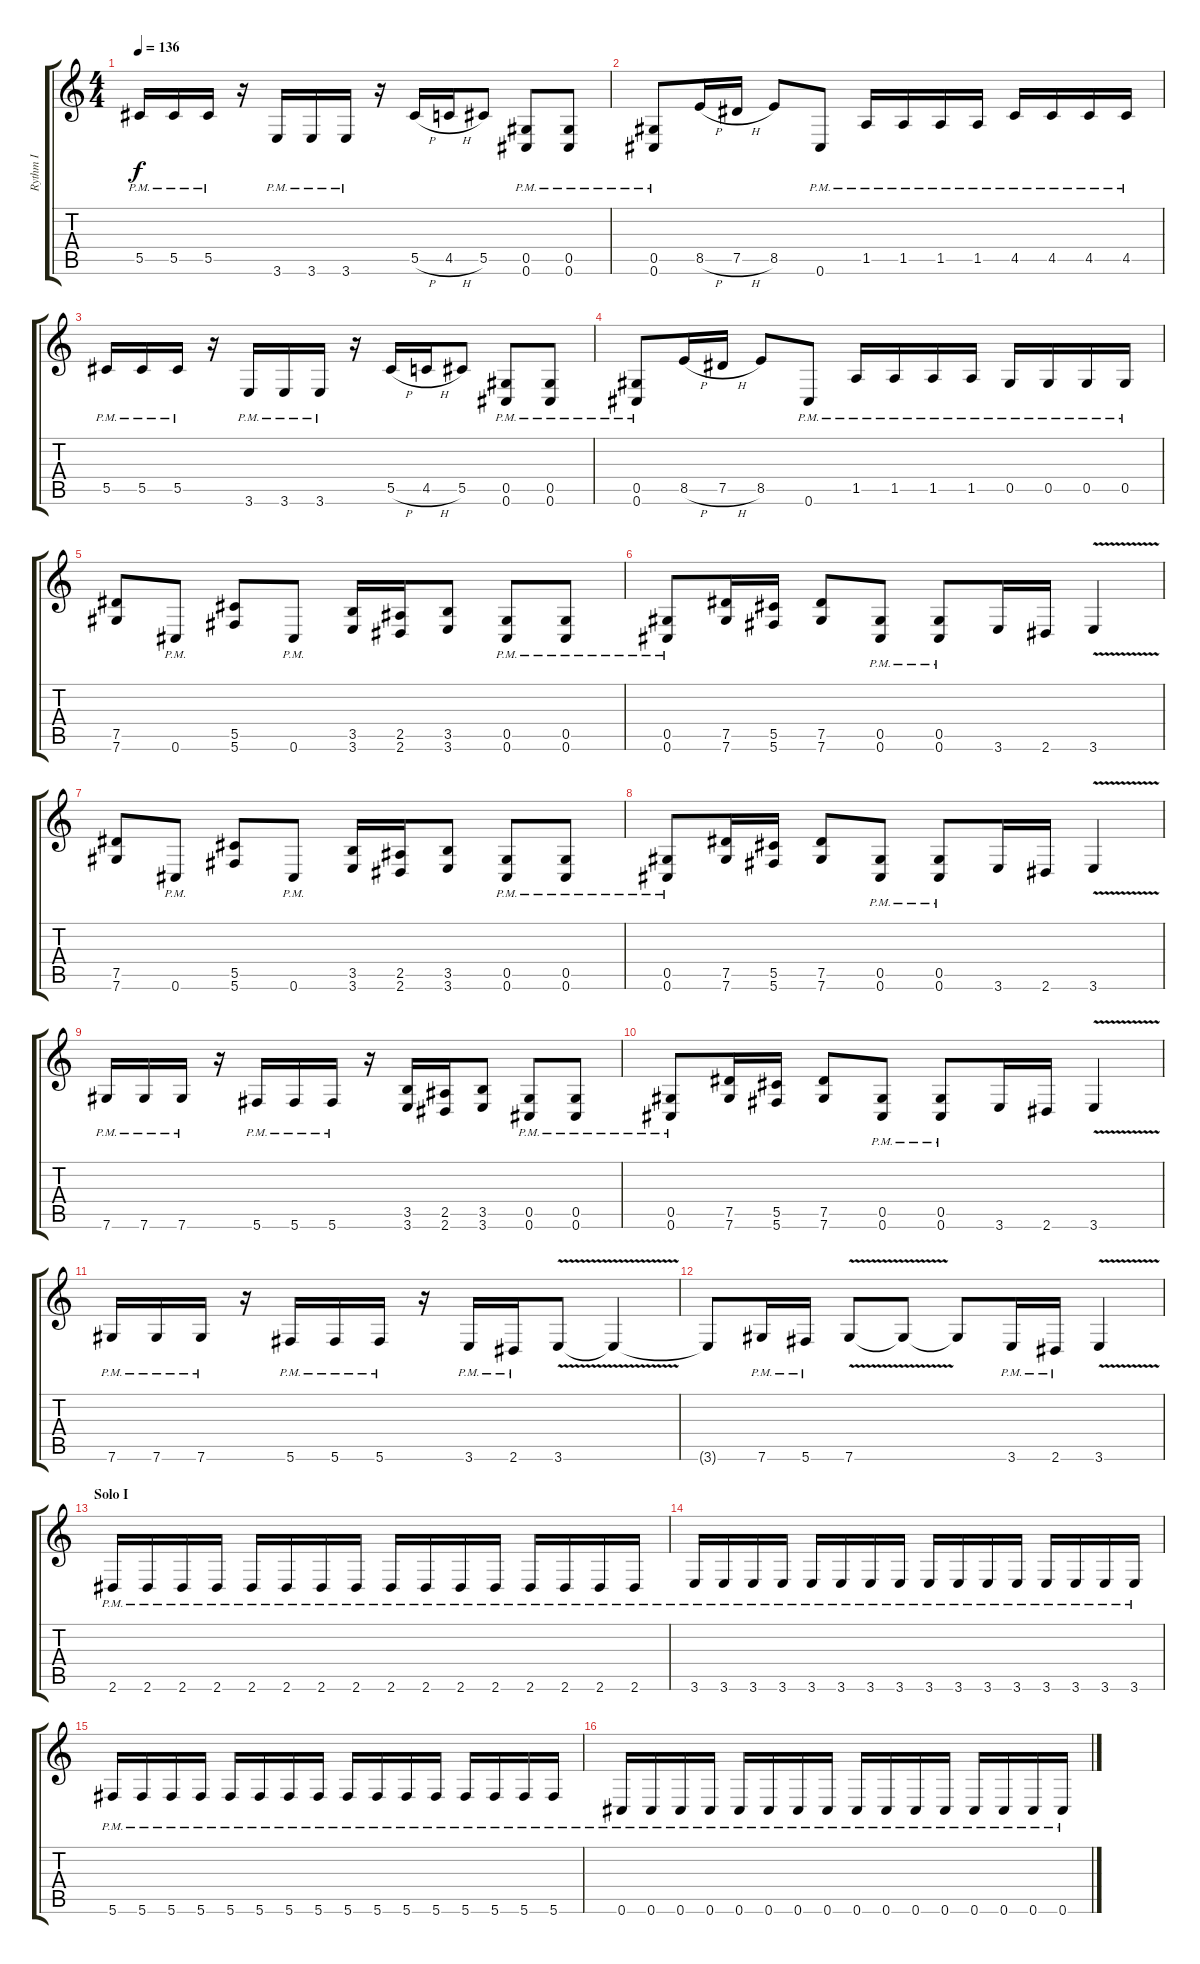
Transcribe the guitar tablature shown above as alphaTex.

\track ("Rythm I" "Rythm I") {instrument distortionguitar}
\staff {score tabs}
\tuning (Eb4 Bb3 Gb3 Db3 Ab2 Db2) {hide}
\ts (4 4)
\tempo 136
\clef g2
\ks c
5.5{pm}.16{dy f} 5.5{pm}.16 5.5{pm}.16 r.16 3.6{pm}.16 3.6{pm}.16 3.6{pm}.16 r.16 5.5{h}.16 4.5{h}.16 5.5.8 (0.5{pm} 0.6{pm}).8 (0.5{pm} 0.6{pm}).8 |
(0.5{pm} 0.6{pm}).8 8.5{h}.16 7.5{h}.16 8.5.8 0.6{pm}.8 1.5{pm}.16 1.5{pm}.16 1.5{pm}.16 1.5{pm}.16 4.5{pm}.16 4.5{pm}.16 4.5{pm}.16 4.5{pm}.16 |
5.5{pm}.16 5.5{pm}.16 5.5{pm}.16 r.16 3.6{pm}.16 3.6{pm}.16 3.6{pm}.16 r.16 5.5{h}.16 4.5{h}.16 5.5.8 (0.5{pm} 0.6{pm}).8 (0.5{pm} 0.6{pm}).8 |
(0.5{pm} 0.6{pm}).8 8.5{h}.16 7.5{h}.16 8.5.8 0.6{pm}.8 1.5{pm}.16 1.5{pm}.16 1.5{pm}.16 1.5{pm}.16 0.5{pm}.16 0.5{pm}.16 0.5{pm}.16 0.5{pm}.16 |
(7.5 7.6).8 0.6{pm}.8 (5.5 5.6).8 0.6{pm}.8 (3.5 3.6).16 (2.5 2.6).16 (3.5 3.6).8 (0.5{pm} 0.6{pm}).8 (0.5{pm} 0.6{pm}).8 |
(0.5{pm} 0.6{pm}).8 (7.5 7.6).16 (5.5 5.6).16 (7.5 7.6).8 (0.5{pm} 0.6{pm}).8 (0.5{pm} 0.6{pm}).8 3.6.16 2.6.16 3.6{v}.4 |
(7.5 7.6).8 0.6{pm}.8 (5.5 5.6).8 0.6{pm}.8 (3.5 3.6).16 (2.5 2.6).16 (3.5 3.6).8 (0.5{pm} 0.6{pm}).8 (0.5{pm} 0.6{pm}).8 |
(0.5{pm} 0.6{pm}).8 (7.5 7.6).16 (5.5 5.6).16 (7.5 7.6).8 (0.5{pm} 0.6{pm}).8 (0.5{pm} 0.6{pm}).8 3.6.16 2.6.16 3.6{v}.4 |
7.6{pm}.16 7.6{pm}.16 7.6{pm}.16 r.16 5.6{pm}.16 5.6{pm}.16 5.6{pm}.16 r.16 (3.5 3.6).16 (2.5 2.6).16 (3.5 3.6).8 (0.5{pm} 0.6{pm}).8 (0.5{pm} 0.6{pm}).8 |
(0.5{pm} 0.6{pm}).8 (7.5 7.6).16 (5.5 5.6).16 (7.5 7.6).8 (0.5{pm} 0.6{pm}).8 (0.5{pm} 0.6{pm}).8 3.6.16 2.6.16 3.6{v}.4 |
7.6{pm}.16 7.6{pm}.16 7.6{pm}.16 r.16 5.6{pm}.16 5.6{pm}.16 5.6{pm}.16 r.16 3.6{pm}.16 2.6{pm}.16 3.6{v}.8 3.6{t}.4 |
3.6{t}.8 7.6{pm}.16 5.6{pm}.16 7.6{v}.8 7.6{t}.8 7.6{t}.8 3.6{pm}.16 2.6{pm}.16 3.6{v}.4 |
\section ("" "Solo I")
2.6{pm}.16 2.6{pm}.16 2.6{pm}.16 2.6{pm}.16 2.6{pm}.16 2.6{pm}.16 2.6{pm}.16 2.6{pm}.16 2.6{pm}.16 2.6{pm}.16 2.6{pm}.16 2.6{pm}.16 2.6{pm}.16 2.6{pm}.16 2.6{pm}.16 2.6{pm}.16 |
3.6{pm}.16 3.6{pm}.16 3.6{pm}.16 3.6{pm}.16 3.6{pm}.16 3.6{pm}.16 3.6{pm}.16 3.6{pm}.16 3.6{pm}.16 3.6{pm}.16 3.6{pm}.16 3.6{pm}.16 3.6{pm}.16 3.6{pm}.16 3.6{pm}.16 3.6{pm}.16 |
5.6{pm}.16 5.6{pm}.16 5.6{pm}.16 5.6{pm}.16 5.6{pm}.16 5.6{pm}.16 5.6{pm}.16 5.6{pm}.16 5.6{pm}.16 5.6{pm}.16 5.6{pm}.16 5.6{pm}.16 5.6{pm}.16 5.6{pm}.16 5.6{pm}.16 5.6{pm}.16 |
0.6{pm}.16 0.6{pm}.16 0.6{pm}.16 0.6{pm}.16 0.6{pm}.16 0.6{pm}.16 0.6{pm}.16 0.6{pm}.16 0.6{pm}.16 0.6{pm}.16 0.6{pm}.16 0.6{pm}.16 0.6{pm}.16 0.6{pm}.16 0.6{pm}.16 0.6{pm}.16
